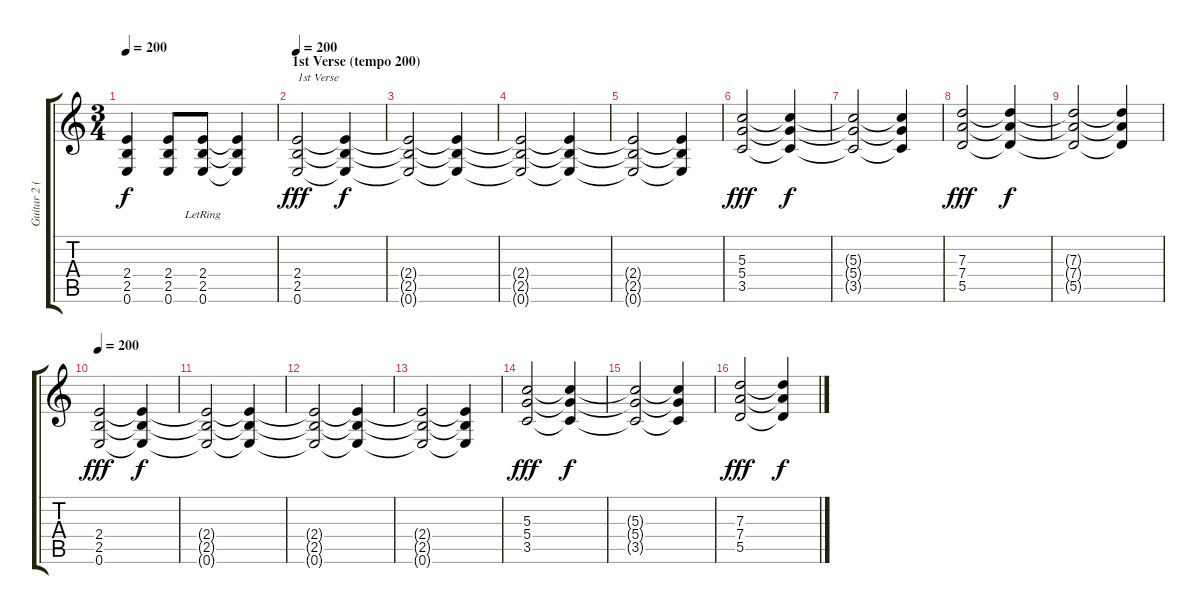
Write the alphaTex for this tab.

\track ("Guitar 2 (Disto)" "Guitar 2 (") {instrument distortionguitar}
\staff {score tabs}
\tuning (E4 B3 G3 D3 A2 E2) {hide}
\ts (3 4)
\tempo 200
\clef g2
\ks c
(2.4 2.5 0.6).4{dy f} (2.4 2.5 0.6).8 (2.4 2.5{lr} 0.6{lr}).8 (2.4{t} 2.5{t} 0.6{t}).4 |
\section ("" "1st Verse (tempo 200)")
\tempo 200
(2.4 2.5 0.6).2{txt "1st Verse" dy fff} (2.4{t} 2.5{t} 0.6{t}).4{dy f} |
(2.4{t} 2.5{t} 0.6{t}).2 (2.4{t} 2.5{t} 0.6{t}).4 |
(2.4{t} 2.5{t} 0.6{t}).2 (2.4{t} 2.5{t} 0.6{t}).4 |
(2.4{t} 2.5{t} 0.6{t}).2 (2.4{t} 2.5{t} 0.6{t}).4 |
(5.3 5.4 3.5).2{dy fff} (5.3{t} 5.4{t} 3.5{t}).4{dy f} |
(5.3{t} 5.4{t} 3.5{t}).2 (5.3{t} 5.4{t} 3.5{t}).4 |
(7.3 7.4 5.5).2{dy fff} (7.3{t} 7.4{t} 5.5{t}).4{dy f} |
(7.3{t} 7.4{t} 5.5{t}).2 (7.3{t} 7.4{t} 5.5{t}).4 |
\tempo 200
(2.4 2.5 0.6).2{dy fff} (2.4{t} 2.5{t} 0.6{t}).4{dy f} |
(2.4{t} 2.5{t} 0.6{t}).2 (2.4{t} 2.5{t} 0.6{t}).4 |
(2.4{t} 2.5{t} 0.6{t}).2 (2.4{t} 2.5{t} 0.6{t}).4 |
(2.4{t} 2.5{t} 0.6{t}).2 (2.4{t} 2.5{t} 0.6{t}).4 |
(5.3 5.4 3.5).2{dy fff} (5.3{t} 5.4{t} 3.5{t}).4{dy f} |
(5.3{t} 5.4{t} 3.5{t}).2 (5.3{t} 5.4{t} 3.5{t}).4 |
(7.3 7.4 5.5).2{dy fff} (7.3{t} 7.4{t} 5.5{t}).4{dy f}
